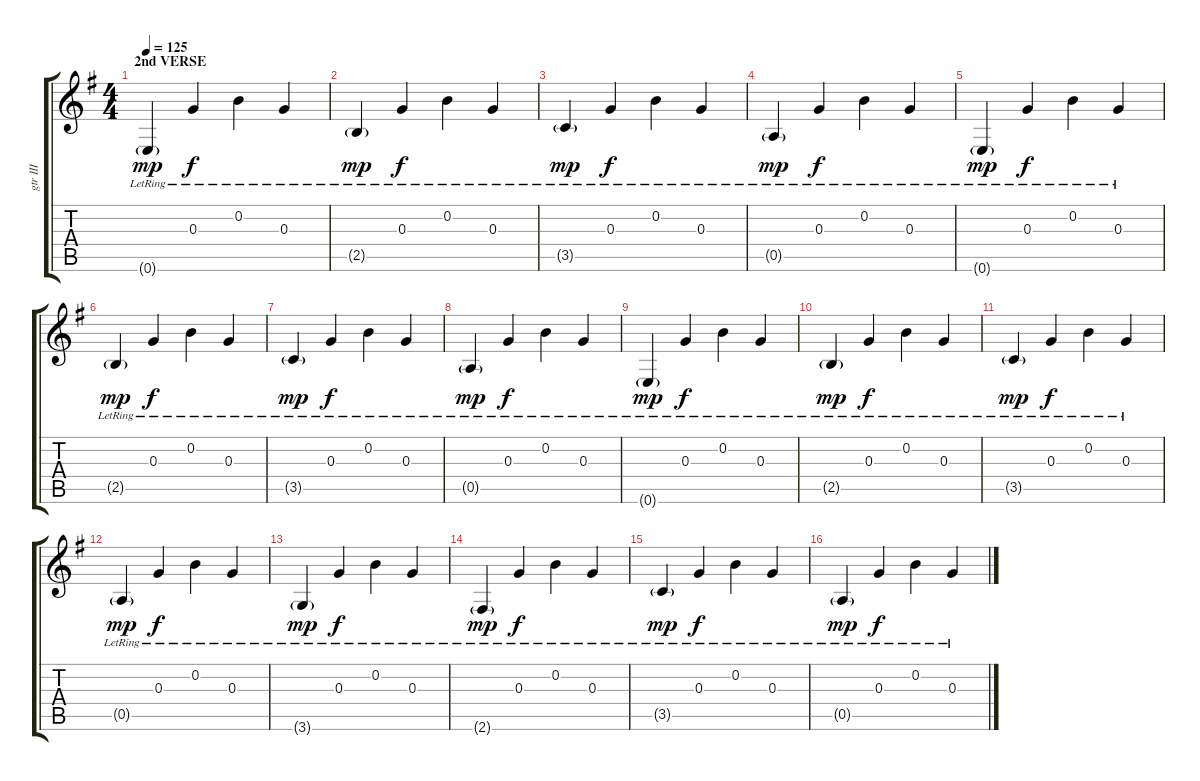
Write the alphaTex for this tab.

\track ("gtr III" "gtr III") {instrument electricguitarclean}
\staff {score tabs}
\tuning (E4 B3 G3 D3 A2 E2) {hide}
\ts (4 4)
\section ("" "2nd VERSE")
\tempo 125
\clef g2
\ks eminor
0.6{g lr}.4{dy mp volume 12 balance 11 instrument electricguitarclean} 0.3{lr}.4{dy f} 0.2{lr}.4 0.3{lr}.4 |
2.5{g lr}.4{dy mp} 0.3{lr}.4{dy f} 0.2{lr}.4 0.3{lr}.4 |
3.5{g lr}.4{dy mp} 0.3{lr}.4{dy f} 0.2{lr}.4 0.3{lr}.4 |
0.5{g lr}.4{dy mp} 0.3{lr}.4{dy f} 0.2{lr}.4 0.3{lr}.4 |
0.6{g lr}.4{dy mp volume 8} 0.3{lr}.4{dy f} 0.2{lr}.4 0.3{lr}.4 |
2.5{g lr}.4{dy mp} 0.3{lr}.4{dy f} 0.2{lr}.4 0.3{lr}.4 |
3.5{g lr}.4{dy mp} 0.3{lr}.4{dy f} 0.2{lr}.4 0.3{lr}.4 |
0.5{g lr}.4{dy mp} 0.3{lr}.4{dy f} 0.2{lr}.4 0.3{lr}.4 |
0.6{g lr}.4{dy mp volume 8} 0.3{lr}.4{dy f} 0.2{lr}.4 0.3{lr}.4 |
2.5{g lr}.4{dy mp} 0.3{lr}.4{dy f} 0.2{lr}.4 0.3{lr}.4 |
3.5{g lr}.4{dy mp} 0.3{lr}.4{dy f} 0.2{lr}.4 0.3{lr}.4 |
0.5{g lr}.4{dy mp} 0.3{lr}.4{dy f} 0.2{lr}.4 0.3{lr}.4 |
3.6{g lr}.4{dy mp} 0.3{lr}.4{dy f} 0.2{lr}.4 0.3{lr}.4 |
2.6{g lr}.4{dy mp} 0.3{lr}.4{dy f} 0.2{lr}.4 0.3{lr}.4 |
3.5{g lr}.4{dy mp} 0.3{lr}.4{dy f} 0.2{lr}.4 0.3{lr}.4 |
0.5{g lr}.4{dy mp} 0.3{lr}.4{dy f} 0.2{lr}.4 0.3{lr}.4
